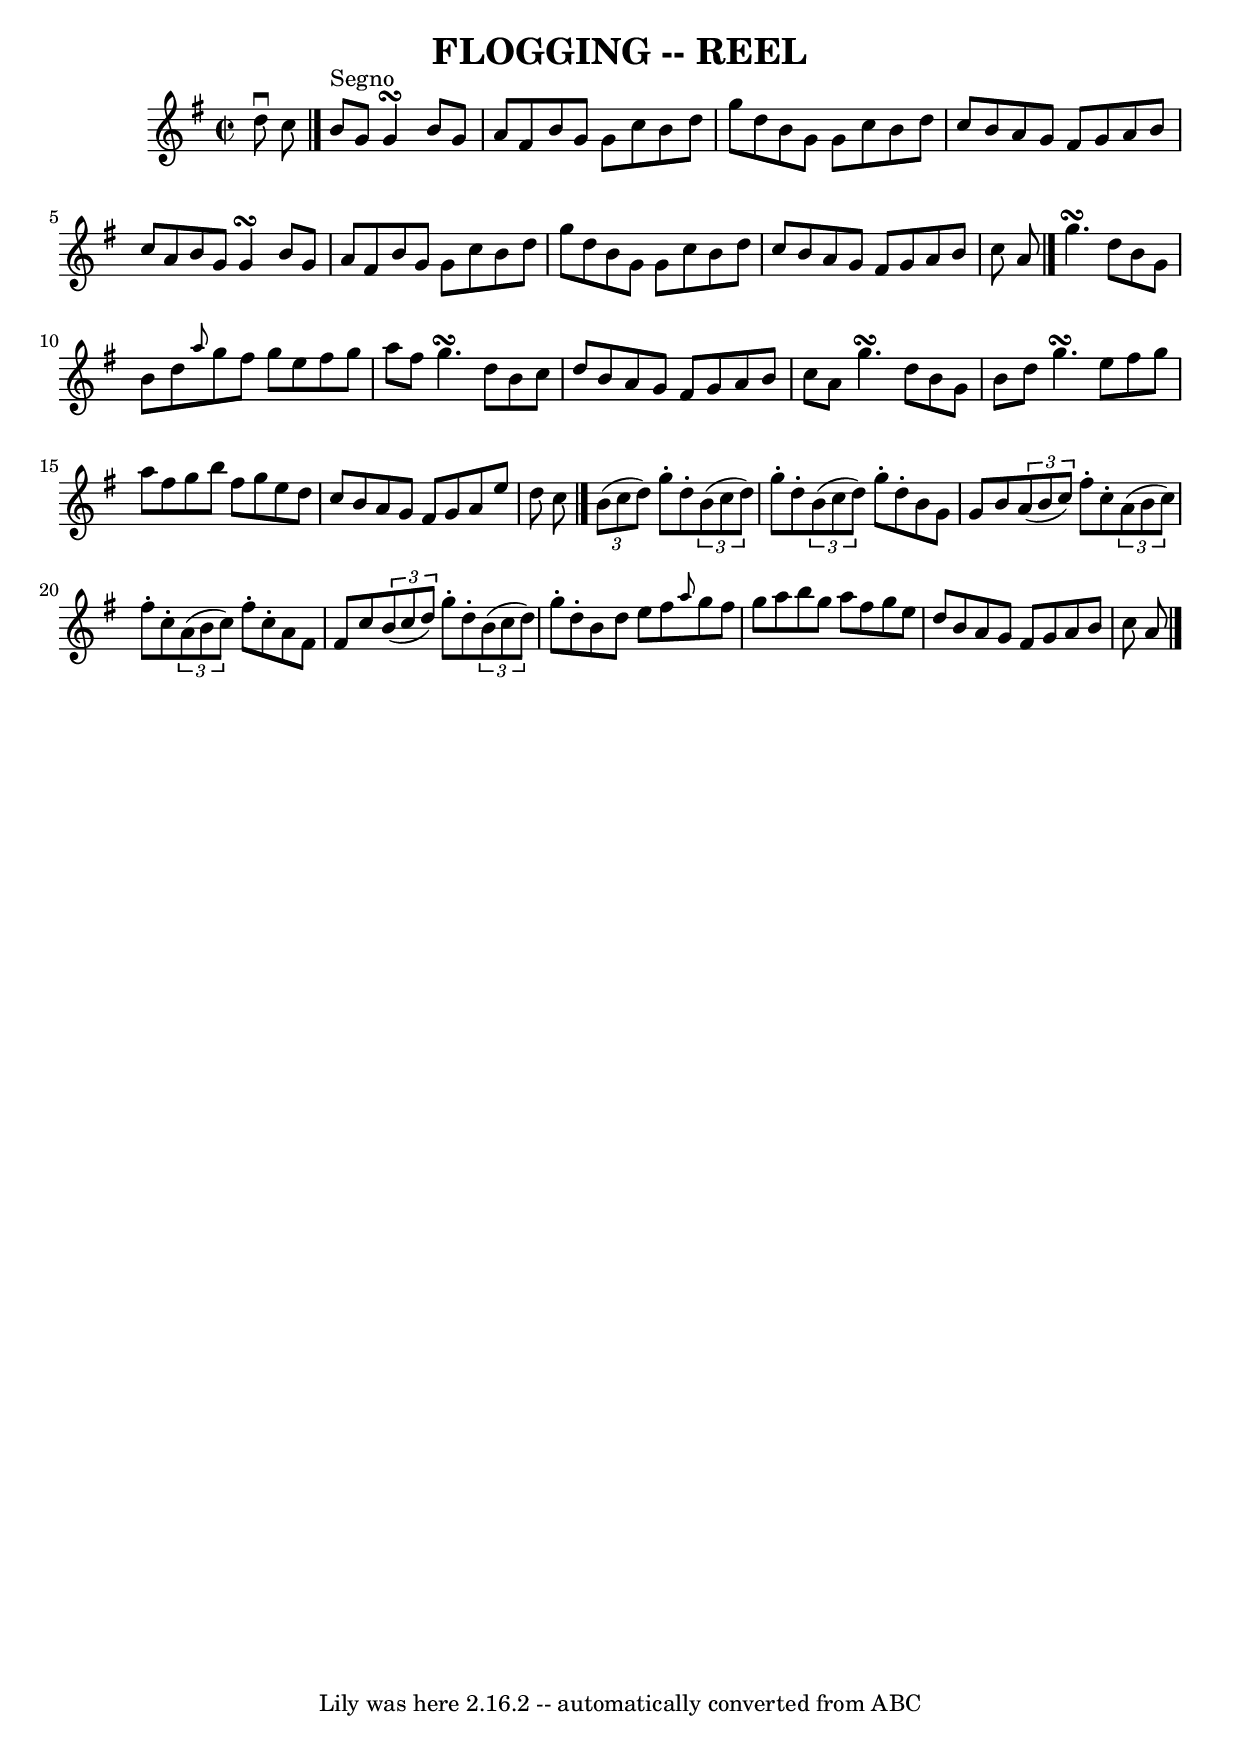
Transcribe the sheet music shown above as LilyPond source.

\version "2.16.2"
\include "Mammoth.ily"
\header {
	%% book = "Ryan's Mammoth Collection of Fiddle Tunes"
	crossRefNumber = "1"
	footnotes = ""
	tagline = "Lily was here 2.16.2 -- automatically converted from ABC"
	title = "FLOGGING -- REEL"
}
voicedefault =  {


\override Staff.TimeSignature #'style = #'C
 \time 2/2 
\key g \major d''8^\downbow c''8          \bar "|." b'8 
^"Segno" g'8 g'4\turn b'8 g'8 a'8 fis'8    |
 b'8    
g'8 g'8 c''8 b'8 d''8 g''8 d''8    |
 b'8 g'8    
g'8 c''8 b'8 d''8 c''8 b'8    |
 a'8 g'8 fis'8    
g'8 a'8 b'8 c''8 a'8        |
 b'8 g'8 g'4\turn    
b'8 g'8 a'8 fis'8    |
 b'8 g'8 g'8 c''8 b'8    
d''8 g''8 d''8    |
 b'8 g'8 g'8 c''8 b'8 d''8    
c''8 b'8    |
 a'8 g'8 fis'8 g'8 a'8 b'8 c''8    
a'8    \bar "|." g''4.\turn d''8 b'8 g'8 b'8 d''8    
|
 \grace { a''8  } g''8 fis''8 g''8 e''8 fis''8 g''8 
 a''8 fis''8    |
 g''4.\turn d''8 b'8 c''8 d''8    
b'8    |
 a'8 g'8 fis'8 g'8 a'8 b'8 c''8 a'8       
 |
 g''4.\turn d''8 b'8 g'8 b'8 d''8    |
 g''4. 
\turn e''8 fis''8 g''8 a''8 fis''8    |
 g''8 b''8    
fis''8 g''8 e''8 d''8 c''8 b'8    |
 a'8 g'8 fis'8 
 g'8 a'8 e''8 d''8 c''8    \bar "|."     \times 2/3 { b'8 (
c''8 d''8) } g''8 -. d''8 -.   \times 2/3 { b'8 (c''8 d''8  
-) } g''8 -. d''8 -.   |
   \times 2/3 { b'8 (c''8 d''8) } 
 g''8 -. d''8 -. b'8 g'8 g'8 b'8        |
   \times 2/3 {   
a'8 (b'8 c''8) } fis''8 -. c''8 -.   \times 2/3 { a'8 (b'8    
c''8) } fis''8 -. c''8 -.   |
   \times 2/3 { a'8 (b'8    
c''8) } fis''8 -. c''8 -. a'8 fis'8 fis'8 c''8        
|
   \times 2/3 { b'8 (c''8 d''8) } g''8 -. d''8 -.   
\times 2/3 { b'8 (c''8 d''8) } g''8 -. d''8 -.   |
 b'8  
 d''8 e''8 fis''8  \grace { a''8  } g''8 fis''8 g''8 a''8  
      |
 b''8 g''8 a''8 fis''8 g''8 e''8 d''8 b'8  
  |
 a'8 g'8 fis'8 g'8 a'8 b'8 c''8 a'8      
\bar "|."   
}

\score{
    <<

	\context Staff="default"
	{
	    \voicedefault 
	}

    >>
	\layout {
	}
	\midi {}
}
